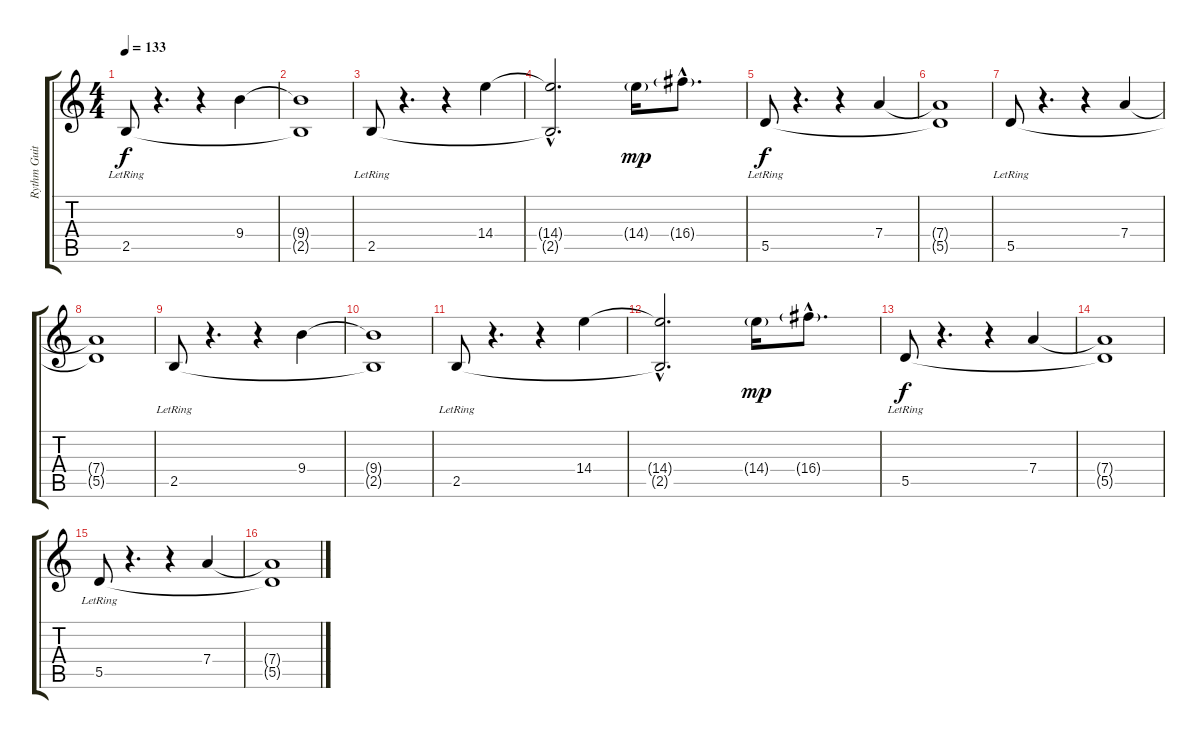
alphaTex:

\track ("Rythm Guitar" "Rythm Guit") {instrument electricguitarjazz}
\staff {score tabs}
\tuning (E4 B3 G3 D3 A2 D2) {hide}
\ts (4 4)
\tempo 133
\clef g2
\ks c
2.5{lr}.8{dy f instrument electricguitarjazz} r.4{d} r.4 9.4.4 |
(9.4{t} 2.5{t}).1 |
2.5{lr}.8 r.4{d} r.4 14.4.4 |
(14.4{hac t} 2.5{hac t}).2{d} 14.4{g}.16{dy mp} 16.4{g hac}.8{d} |
5.5{lr}.8{dy f} r.4{d} r.4 7.4.4 |
(7.4{t} 5.5{t}).1 |
5.5{lr}.8 r.4{d} r.4 7.4.4 |
(7.4{t} 5.5{t}).1 |
2.5{lr}.8 r.4{d} r.4 9.4.4 |
(9.4{t} 2.5{t}).1 |
2.5{lr}.8 r.4{d} r.4 14.4.4 |
(14.4{hac t} 2.5{hac t}).2{d} 14.4{g}.16{dy mp} 16.4{g hac}.8{d} |
5.5{lr}.8{dy f} r.4{d} r.4 7.4.4 |
(7.4{t} 5.5{t}).1 |
5.5{lr}.8 r.4{d} r.4 7.4.4 |
(7.4{t} 5.5{t}).1
